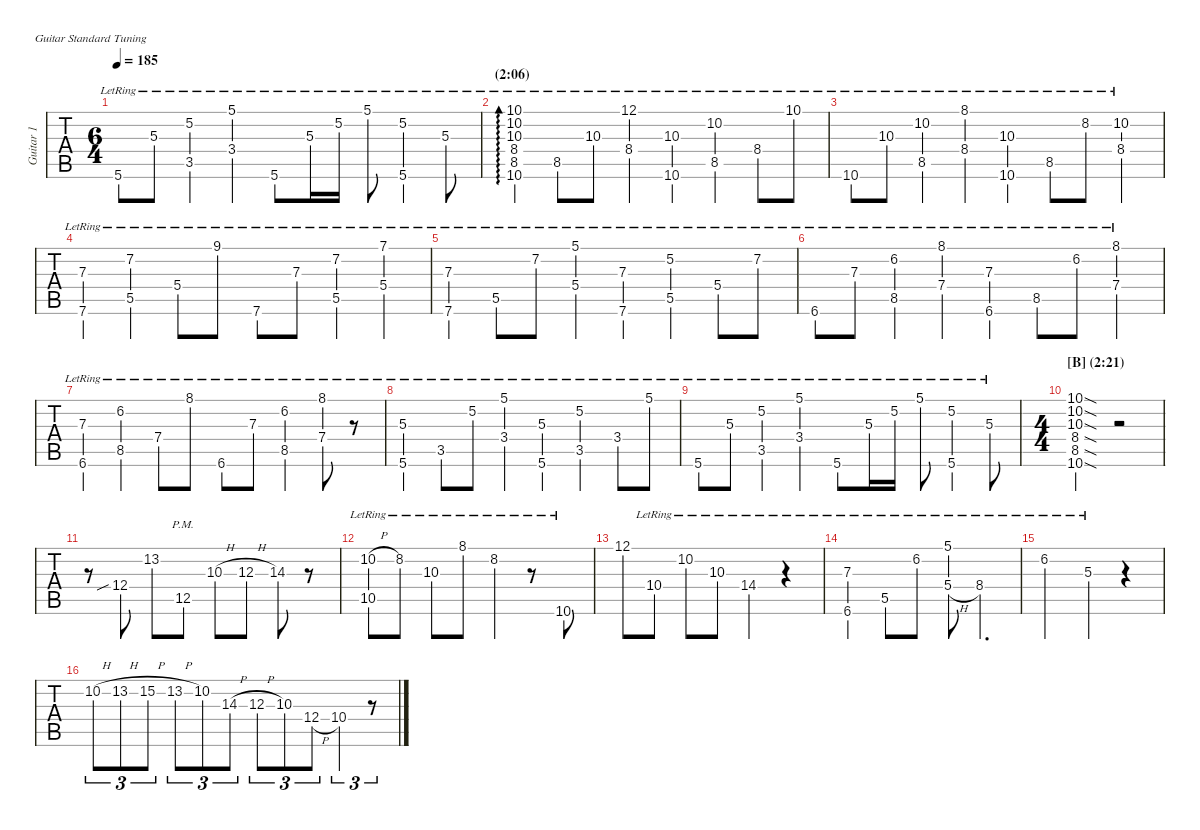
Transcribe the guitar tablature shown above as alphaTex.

\defaultSystemsLayout 4
\hideDynamics
\bracketExtendMode nobrackets
\multiTrackTrackNamePolicy allsystems
\firstSystemTrackNameMode fullname
\otherSystemsTrackNameMode fullname
\otherSystemsTrackNameOrientation horizontal
\track ("Guitar 1" "Guitar 1") {instrument overdrivenguitar}
\staff {tabs}
\tuning (E4 B3 G3 D3 A2 E2)
\ts (6 4)
\scale
1.00248
\tempo 185
\accidentals auto
\clef g2
\ottava regular
\simile none
\ks c
5.6{lr}.8{dy mf} 5.3{lr}.8 (3.5{lr} 5.2{lr}).4 (3.4{lr} 5.1{lr}).4 5.6{lr}.8 5.3{lr}.16 5.2{lr}.16 5.1{lr}.8 (5.2{lr} 5.6{lr}).4 5.3{lr}.8 |
\section ("" "(2:06)")
\scale
1.00199 (10.6{lr} 10.3{lr} 10.1{lr} 10.2{lr} 8.5{lr} 8.4{lr acc #}).4{ad 0 instrument overdrivenguitar} 8.5{lr}.8 10.3{lr}.8 (8.4{lr acc #} 12.1{lr}).4 (10.6{lr} 10.3{lr}).4 (8.5{lr} 10.2{lr}).4 8.4{lr acc #}.8 10.1{lr}.8 |
\scale
1.00352 10.6{lr}.8 10.3{lr}.8 (8.5{lr} 10.2{lr}).4 (8.4{lr acc #} 8.1{lr}).4 (10.6{lr} 10.3{lr}).4 8.5{lr}.8 8.2{lr}.8 (8.4{lr acc #} 10.2{lr}).4 |
\scale
0.995157 (7.6{lr} 7.3{lr}).4 (5.5{lr} 7.2{lr acc #}).4 5.4{lr}.8 9.1{lr acc #}.8 7.6{lr}.8 7.3{lr}.8 (5.5{lr} 7.2{lr acc #}).4 (5.4{lr} 7.1{lr}).4 |
\scale
0.999336 (7.6{lr} 7.3{lr}).4 5.5{lr}.8 7.2{lr acc #}.8 (5.4{lr} 5.1{lr}).4 (7.6{lr} 7.3{lr}).4 (5.5{lr} 5.2{lr}).4 5.4{lr}.8 7.2{lr acc #}.8 |
\scale
1.00651 6.6{lr acc #}.8 7.3{lr}.8 (8.5{lr} 6.2{lr}).4 (7.4{lr} 8.1{lr}).4 (6.6{lr acc #} 7.3{lr}).4 8.5{lr}.8 6.2{lr}.8 (7.4{lr} 8.1{lr}).4 |
\scale
0.995501 (6.6{lr acc #} 7.3{lr}).4 (8.5{lr} 6.2{lr}).4 7.4{lr}.8 8.1{lr}.8 6.6{lr acc #}.8 7.3{lr}.8 (8.5{lr} 6.2{lr}).4 (7.4{lr} 8.1{lr}).8 r.8 |
\scale
0.995501 (5.6{lr} 5.3{lr}).4 3.5{lr}.8 5.2{lr}.8 (3.4{lr} 5.1{lr}).4 (5.6{lr} 5.3{lr}).4 (3.5{lr} 5.2{lr}).4 3.4{lr}.8 5.1{lr}.8 |
\scale
1.00248 5.6{lr}.8 5.3{lr}.8 (3.5{lr} 5.2{lr}).4 (3.4{lr} 5.1{lr}).4 5.6{lr}.8 5.3{lr}.16 5.2{lr}.16 5.1{lr}.8 (5.2{lr} 5.6{lr}).4 5.3{lr}.8 |
\ts (4 4)
\beaming (8 2 2 2 2)
\section ("B" "(2:21)")
\scale
1.00993 (10.6{sod} 10.3{sod} 10.2{sod} 10.1{sod} 8.5{sod} 8.4{sod acc #}).2 r.2 |
\scale
0.984151 r.8{instrument acousticguitarsteel} 12.4{sib}.8 13.2.8 12.5{pm}.8 10.3{h}.8 12.3{h}.8 14.3.8 r.8 |
\scale
1.00505 (10.5{lr} 10.2{h lr}).8 8.2{lr}.8 10.3{lr}.8 8.1{lr}.8 8.2{lr}.4 r.8 10.6{lr}.8 |
\scale
1.00087 12.1.8 10.4{lr}.8 10.2{lr}.8 10.3{lr}.8 14.4{lr}.4 r.4 |
\scale
0.997812 (6.6{lr acc #} 7.3{lr}).4 5.5{lr}.8 6.2{lr}.8 (5.1{lr} 5.4{h lr}).8 8.4{lr acc #}.4{d} |
\scale
1.0077 6.2{lr}.2 5.3{lr}.4 r.4 |
\scale
0.995156 10.2{h}.8{tu (3 2)} 13.2{h}.8{tu (3 2)} 15.2{h}.8{tu (3 2)} 13.2{h}.8{tu (3 2)} 10.2.8{tu (3 2)} 14.3{h}.8{tu (3 2)} 12.3{h}.8{tu (3 2)} 10.3.8{tu (3 2)} 12.4{h}.8{tu (3 2)} 10.4.4{tu (3 2)} r.8{tu (3 2)}
